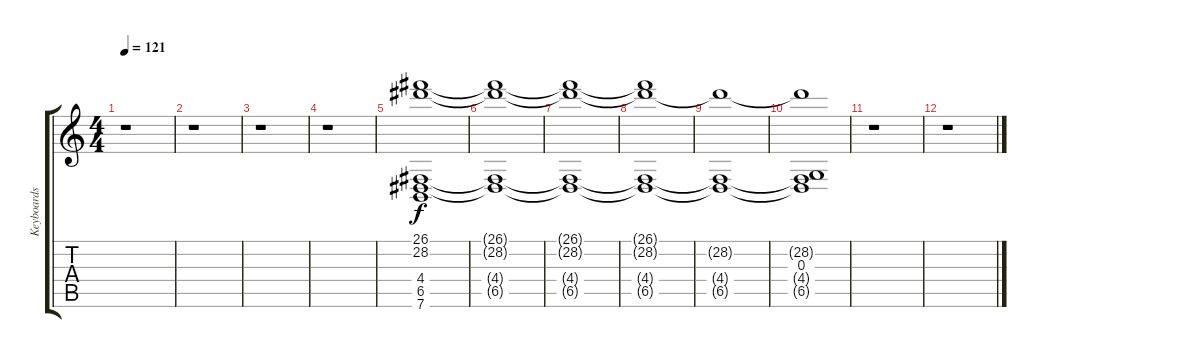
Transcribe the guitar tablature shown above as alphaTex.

\track ("Keyboards" "Keyboards") {instrument synthstrings2}
\staff {score tabs}
\tuning (E4 B3 G3 D3 A2 E2) {hide}
\ts (4 4)
\tempo 121
\clef g2
\ks c
r.1{dy f} |
r.1 |
r.1 |
r.1 |
(26.1 28.2 4.4 6.5 7.6).1 |
(26.1{t} 28.2{t} 4.4{t} 6.5{t}).1 |
(26.1{t} 28.2{t} 4.4{t} 6.5{t}).1 |
(26.1{t} 28.2{t} 4.4{t} 6.5{t}).1{volume 0} |
(28.2{t} 4.4{t} 6.5{t}).1 |
(28.2{t} 0.3 4.4{t} 6.5{t}).1 |
r.1 |
r.1
